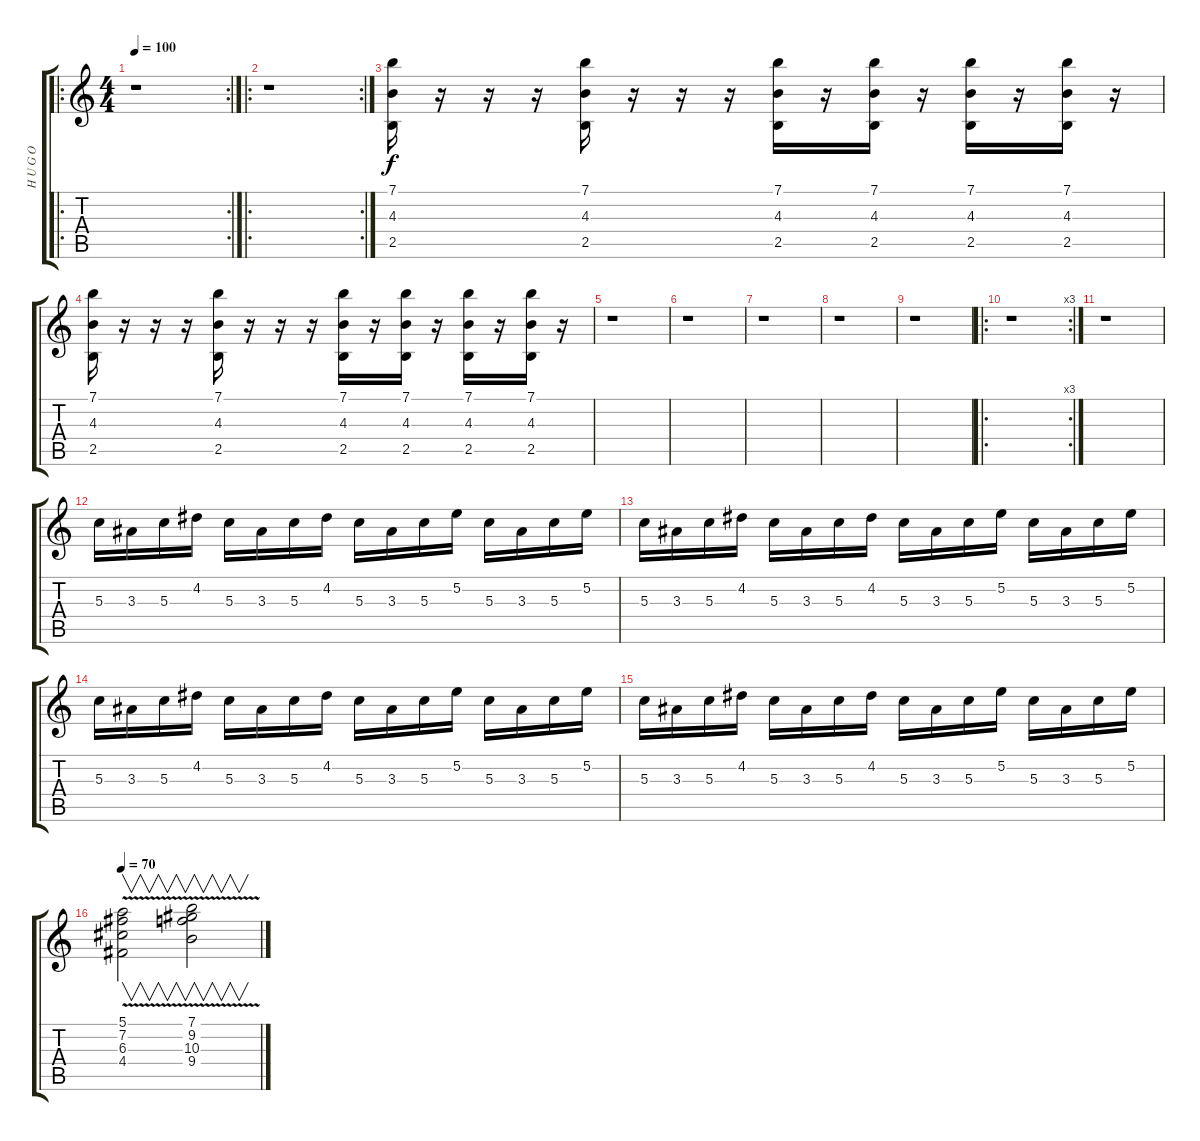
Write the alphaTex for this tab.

\track ("H U G O" "H U G O") {instrument acousticguitarsteel}
\staff {score tabs}
\tuning (E4 B3 G3 D3 A2 E2) {hide}
\ro
\rc 2
\ts (4 4)
\tempo 100
\clef g2
\ks c
r.1{dy f} |
\ro
\rc 2
r.1 |
(7.1 4.3 2.5).16{volume 16 instrument tremolostrings} r.16 r.16 r.16 (7.1 4.3 2.5).16 r.16 r.16 r.16 (7.1 4.3 2.5).16 r.16 (7.1 4.3 2.5).16 r.16 (7.1 4.3 2.5).16 r.16 (7.1 4.3 2.5).16 r.16 |
(7.1 4.3 2.5).16{volume 16 instrument tremolostrings} r.16 r.16 r.16 (7.1 4.3 2.5).16 r.16 r.16 r.16 (7.1 4.3 2.5).16 r.16 (7.1 4.3 2.5).16 r.16 (7.1 4.3 2.5).16 r.16 (7.1 4.3 2.5).16 r.16 |
r.1 |
r.1 |
r.1 |
r.1 |
r.1 |
\ro
\rc 3
r.1 |
r.1 |
5.3.16{instrument acousticguitarsteel} 3.3.16 5.3.16 4.2.16 5.3.16 3.3.16 5.3.16 4.2.16 5.3.16 3.3.16 5.3.16 5.2.16 5.3.16 3.3.16 5.3.16 5.2.16 |
5.3.16 3.3.16 5.3.16 4.2.16 5.3.16 3.3.16 5.3.16 4.2.16 5.3.16 3.3.16 5.3.16 5.2.16 5.3.16 3.3.16 5.3.16 5.2.16 |
5.3.16 3.3.16 5.3.16 4.2.16 5.3.16 3.3.16 5.3.16 4.2.16 5.3.16 3.3.16 5.3.16 5.2.16 5.3.16 3.3.16 5.3.16 5.2.16 |
5.3.16 3.3.16 5.3.16 4.2.16 5.3.16 3.3.16 5.3.16 4.2.16 5.3.16 3.3.16 5.3.16 5.2.16 5.3.16 3.3.16 5.3.16 5.2.16 |
\tempo 70
(5.1{v} 7.2{v} 6.3{v} 4.4{v}).2{v} (7.1{v} 9.2{v} 10.3{v} 9.4{v}).2{v}
